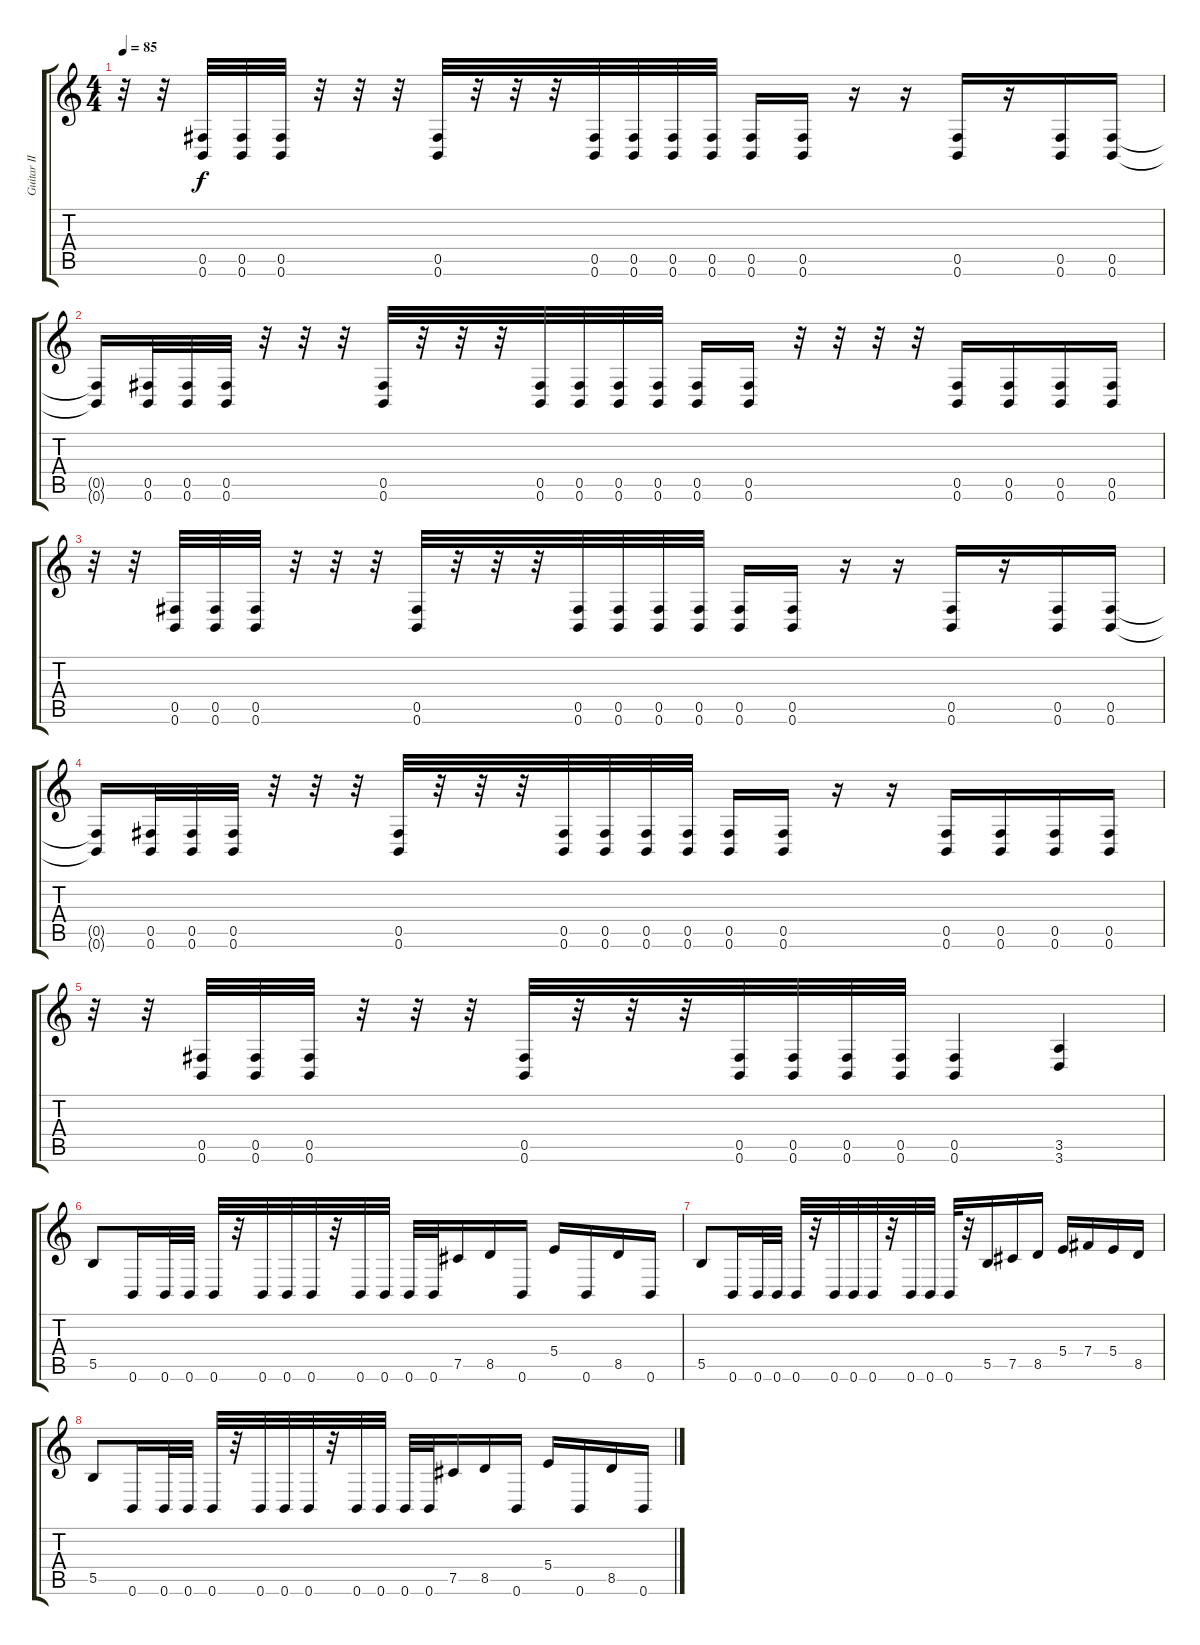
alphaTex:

\track ("Guitar II" "Guitar II") {instrument distortionguitar}
\staff {score tabs}
\tuning (Db4 Ab3 E3 B2 Gb2 B1) {hide}
\ts (4 4)
\tempo 85
\clef g2
\ks c
r.32{dy f} r.32 (0.5 0.6).32 (0.5 0.6).32 (0.5 0.6).32 r.32 r.32 r.32 (0.5 0.6).32 r.32 r.32 r.32 (0.5 0.6).32 (0.5 0.6).32 (0.5 0.6).32 (0.5 0.6).32 (0.5 0.6).16 (0.5 0.6).16 r.16 r.16 (0.5 0.6).16 r.16 (0.5 0.6).16 (0.5 0.6).16 |
(0.5{t} 0.6{t}).16 (0.5 0.6).32 (0.5 0.6).32 (0.5 0.6).32 r.32 r.32 r.32 (0.5 0.6).32 r.32 r.32 r.32 (0.5 0.6).32 (0.5 0.6).32 (0.5 0.6).32 (0.5 0.6).32 (0.5 0.6).16 (0.5 0.6).16 r.32 r.32 r.32 r.32 (0.5 0.6).16 (0.5 0.6).16 (0.5 0.6).16 (0.5 0.6).16 |
r.32 r.32 (0.5 0.6).32 (0.5 0.6).32 (0.5 0.6).32 r.32 r.32 r.32 (0.5 0.6).32 r.32 r.32 r.32 (0.5 0.6).32 (0.5 0.6).32 (0.5 0.6).32 (0.5 0.6).32 (0.5 0.6).16 (0.5 0.6).16 r.16 r.16 (0.5 0.6).16 r.16 (0.5 0.6).16 (0.5 0.6).16 |
(0.5{t} 0.6{t}).16 (0.5 0.6).32 (0.5 0.6).32 (0.5 0.6).32 r.32 r.32 r.32 (0.5 0.6).32 r.32 r.32 r.32 (0.5 0.6).32 (0.5 0.6).32 (0.5 0.6).32 (0.5 0.6).32 (0.5 0.6).16 (0.5 0.6).16 r.16 r.16 (0.5 0.6).16 (0.5 0.6).16 (0.5 0.6).16 (0.5 0.6).16 |
r.32 r.32 (0.5 0.6).32 (0.5 0.6).32 (0.5 0.6).32 r.32 r.32 r.32 (0.5 0.6).32 r.32 r.32 r.32 (0.5 0.6).32 (0.5 0.6).32 (0.5 0.6).32 (0.5 0.6).32 (0.5 0.6).4 (3.5 3.6).4 |
5.5.8 0.6.16 0.6.32 0.6.32 0.6.32 r.32 0.6.32 0.6.32 0.6.32 r.32 0.6.32 0.6.32 0.6.32 0.6.32 7.5.16 8.5.16 0.6.16 5.4.16 0.6.16 8.5.16 0.6.16 |
5.5.8 0.6.16 0.6.32 0.6.32 0.6.32 r.32 0.6.32 0.6.32 0.6.32 r.32 0.6.32 0.6.32 0.6.32 r.32 5.5.16 7.5.16 8.5.16 5.4.16 7.4.16 5.4.16 8.5.16 |
5.5.8 0.6.16 0.6.32 0.6.32 0.6.32 r.32 0.6.32 0.6.32 0.6.32 r.32 0.6.32 0.6.32 0.6.32 0.6.32 7.5.16 8.5.16 0.6.16 5.4.16 0.6.16 8.5.16 0.6.16
